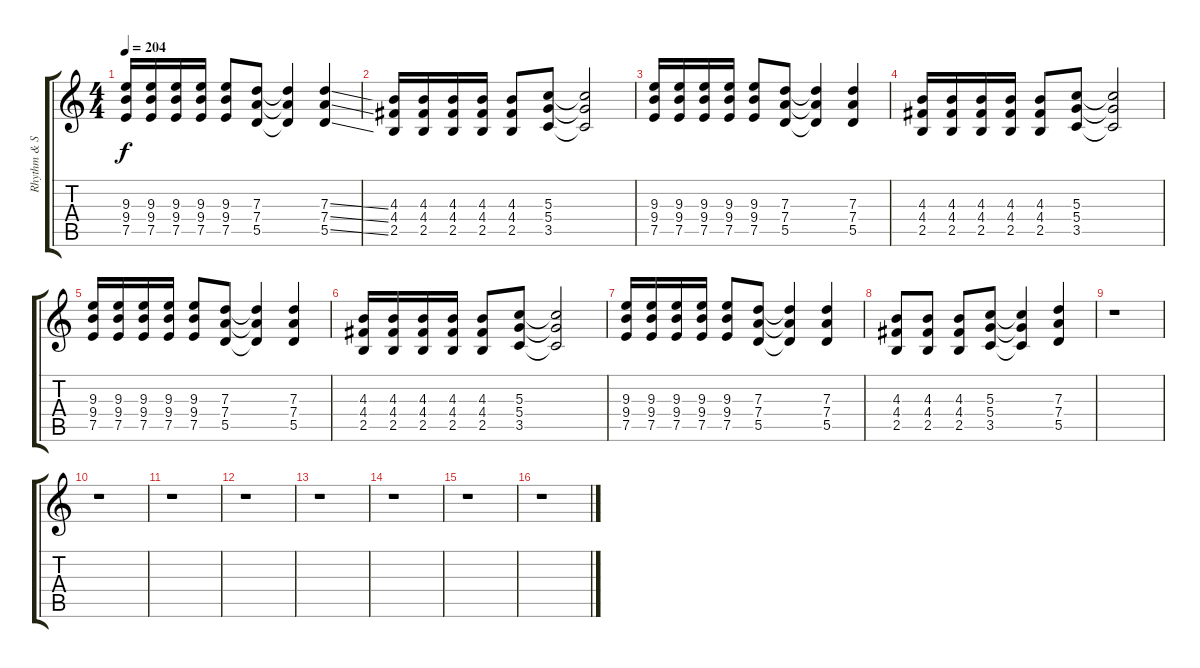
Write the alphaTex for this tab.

\track ("Rhythm & Soli(Distortion)" "Rhythm & S") {instrument distortionguitar}
\staff {score tabs}
\tuning (E4 B3 G3 D3 A2 E2) {hide}
\ts (4 4)
\tempo 204
\clef g2
\ks c
(9.3 9.4 7.5).16{dy f} (9.3 9.4 7.5).16 (9.3 9.4 7.5).16 (9.3 9.4 7.5).16 (9.3 9.4 7.5).8 (7.3 7.4 5.5).8 (7.3{t} 7.4{t} 5.5{t}).4 (7.3{ss} 7.4{ss} 5.5{ss}).4 |
(4.3 4.4 2.5).16 (4.3 4.4 2.5).16 (4.3 4.4 2.5).16 (4.3 4.4 2.5).16 (4.3 4.4 2.5).8 (5.3 5.4 3.5).8 (5.3{t} 5.4{t} 3.5{t}).2 |
(9.3 9.4 7.5).16 (9.3 9.4 7.5).16 (9.3 9.4 7.5).16 (9.3 9.4 7.5).16 (9.3 9.4 7.5).8 (7.3 7.4 5.5).8 (7.3{t} 7.4{t} 5.5{t}).4 (7.3 7.4 5.5).4 |
(4.3 4.4 2.5).16 (4.3 4.4 2.5).16 (4.3 4.4 2.5).16 (4.3 4.4 2.5).16 (4.3 4.4 2.5).8 (5.3 5.4 3.5).8 (5.3{t} 5.4{t} 3.5{t}).2 |
(9.3 9.4 7.5).16 (9.3 9.4 7.5).16 (9.3 9.4 7.5).16 (9.3 9.4 7.5).16 (9.3 9.4 7.5).8 (7.3 7.4 5.5).8 (7.3{t} 7.4{t} 5.5{t}).4 (7.3 7.4 5.5).4 |
(4.3 4.4 2.5).16 (4.3 4.4 2.5).16 (4.3 4.4 2.5).16 (4.3 4.4 2.5).16 (4.3 4.4 2.5).8 (5.3 5.4 3.5).8 (5.3{t} 5.4{t} 3.5{t}).2 |
(9.3 9.4 7.5).16 (9.3 9.4 7.5).16 (9.3 9.4 7.5).16 (9.3 9.4 7.5).16 (9.3 9.4 7.5).8 (7.3 7.4 5.5).8 (7.3{t} 7.4{t} 5.5{t}).4 (7.3 7.4 5.5).4 |
(4.3 4.4 2.5).8 (4.3 4.4 2.5).8 (4.3 4.4 2.5).8 (5.3 5.4 3.5).8 (5.3{t} 5.4{t} 3.5{t}).4 (7.3 7.4 5.5).4 |
r.1 |
r.1 |
r.1 |
r.1 |
r.1 |
r.1 |
r.1 |
r.1
